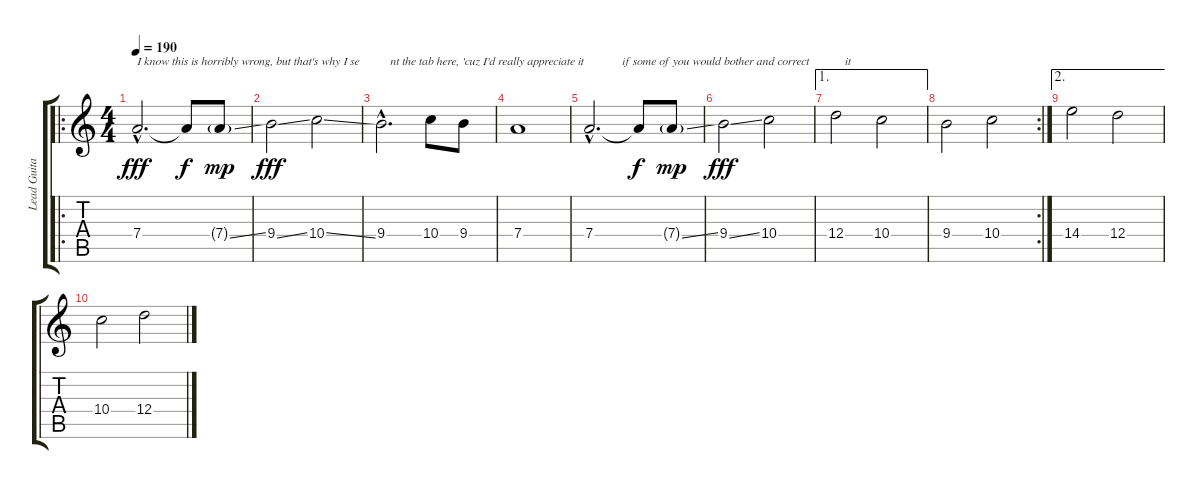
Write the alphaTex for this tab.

\track ("Lead Guitar" "Lead Guita") {instrument distortionguitar}
\staff {score tabs}
\tuning (E4 B3 G3 D3 A2 E2) {hide}
\ro
\ts (4 4)
\tempo 190
\clef g2
\ks c
7.4{hac}.2{d txt "I know this is horribly wrong, but that's why I se" dy fff instrument distortionguitar} 7.4{t}.8{dy f} 7.4{ss g}.8{dy mp} |
9.4{ss}.2{dy fff} 10.4{ss}.2 |
9.4{hac}.2{d txt "   nt the tab here, 'cuz I'd really appreciate it"} 10.4.8 9.4.8 |
7.4.1 |
7.4{hac}.2{d txt "           if some of you would bother and correct"} 7.4{t}.8{dy f} 7.4{ss g}.8{dy mp} |
9.4{ss}.2{dy fff} 10.4.2 |
\ae 1
12.4.2{txt "   it"} 10.4.2 |
\rc 2
9.4.2 10.4.2 |
\ae 2
14.4.2 12.4.2 |
10.4.2 12.4.2
